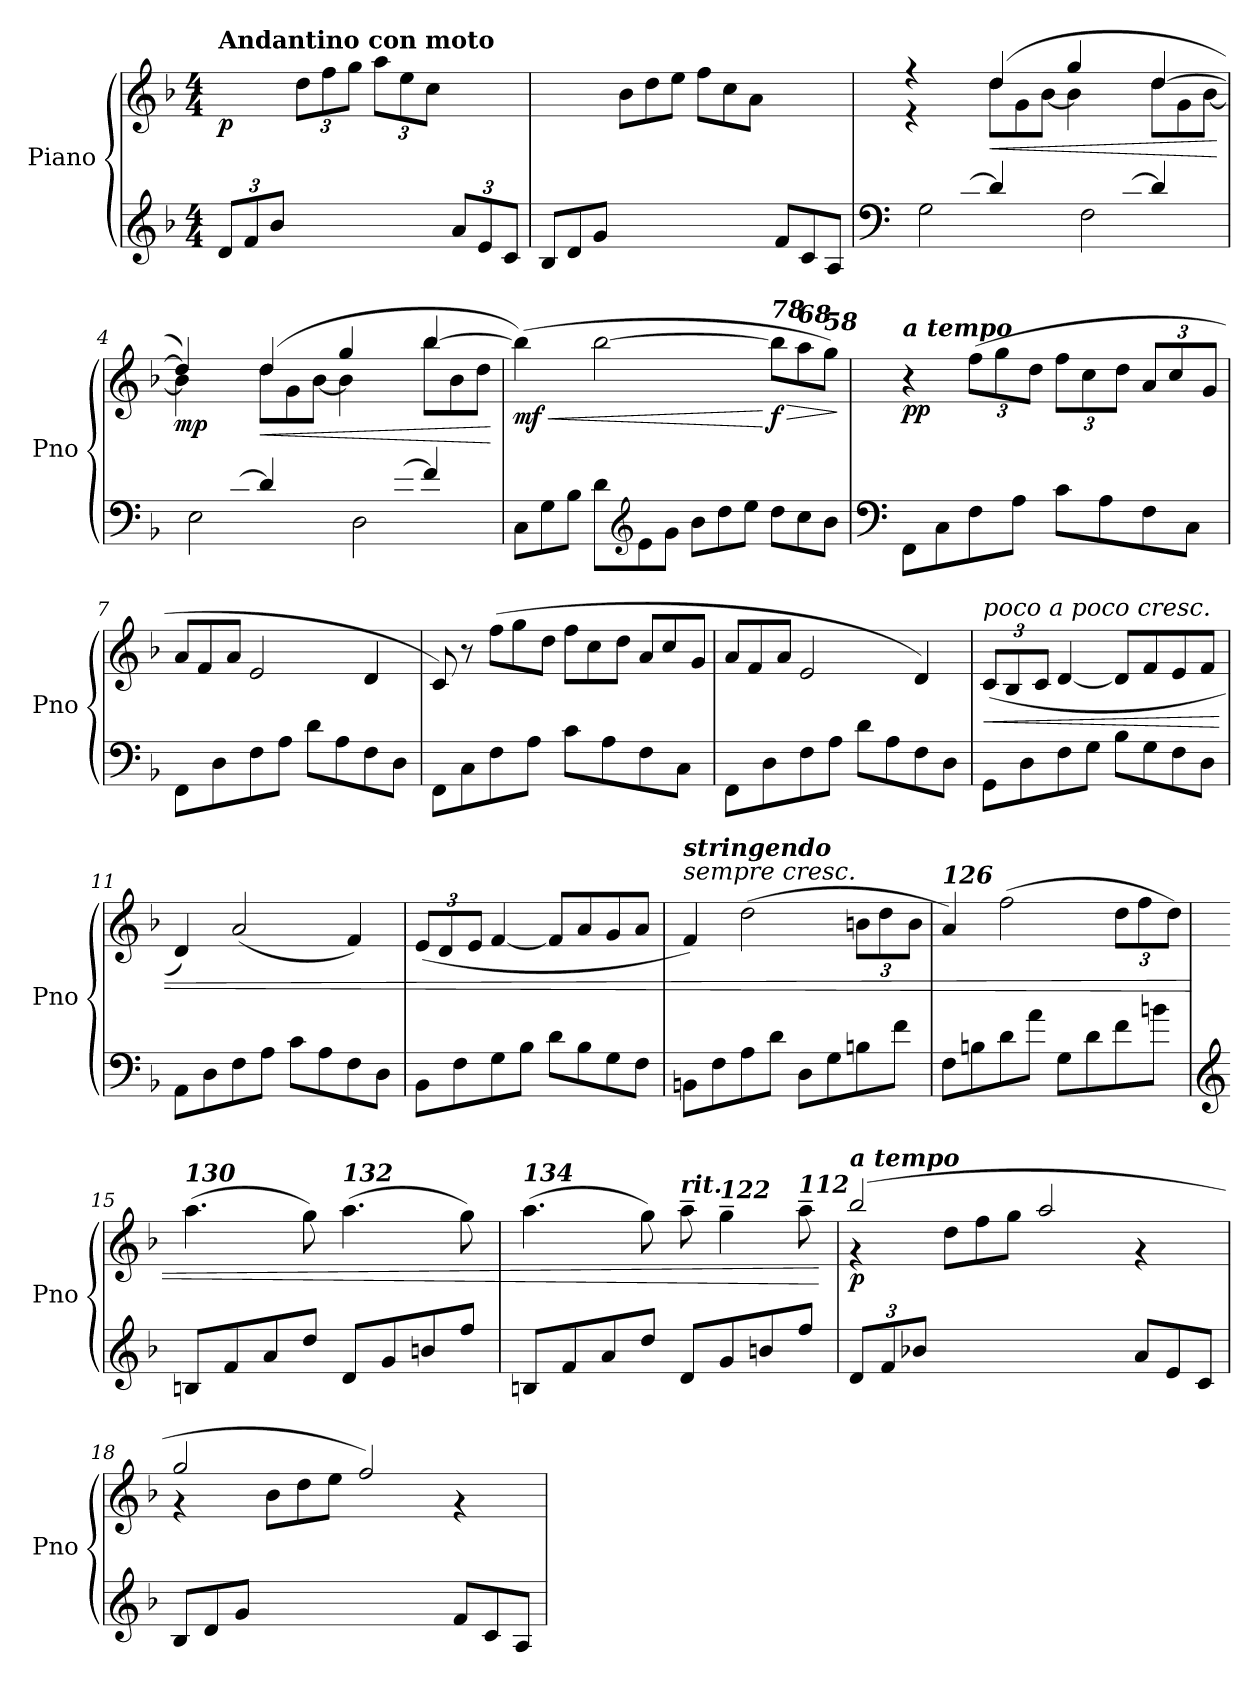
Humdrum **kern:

**kern	**kern	**dynam
*part1	*part1	*part1
*staff2	*staff1	*staff1/2
*I"Piano	*	*
*I'Pno	*	*
*clefG2	*clefG2	*
*k[b-]	*k[b-]	*
*M4/4	*M4/4	*
*Xbrackettup	*	*
=1	=1	=1
!	!LO:TX:a:B:t=Andantino con moto	!
!	!	!LO:DY:b
12d/L	4ryy	p
12f/	.	.
12b-/J	.	.
*	*Xbrackettup	*
4ryy	12dd\L	.
.	12ff\	.
.	12gg\J	.
4ryy	12aa\L	.
.	12ee\	.
.	12cc\J	.
12a/L	4ryy	.
12e/	.	.
12c/J	.	.
=2	=2	=2
*Xtuplet	*	*
12B-/L	4ryy	.
12d/	.	.
12g/J	.	.
*	*Xtuplet	*
4ryy	12b-\L	.
.	12dd\	.
.	12ee\J	.
4ryy	12ff\L	.
.	12cc\	.
.	12a\J	.
12f/L	4ryy	.
12c/	.	.
12A/J	.	.
=3	=3	=3
*clefF4	*	*
*^	*^	*
12G/Lyy	2G\	4r	4r	.
12B-/	.	.	.	.
[12d/J	.	.	.	.
!	!	!	!	!LO:HP:b
4d/]	.	(>4dd/	12dd\L	<
.	.	.	12g\	.
.	.	.	[12b-\J	.
12F/Lyy	2F\	4gg/	4b-\]	.
12B-/	.	.	.	.
[12d/J	.	.	.	.
4d/]	.	[4dd/	12dd\L	.
.	.	.	12g\	.
.	.	.	[12b-\J	.
*v	*v	*	*	*
*	*v	*v	*
.	.	[
!!LO:LB:g=z
=4	=4	=4
*^	*^	*
!	!	!	!	!LO:DY:b
12E/Lyy	2E\	4dd/])	4b-\]	mp
12B-/	.	.	.	.
[12d/J	.	.	.	.
!	!	!	!	!LO:HP:b
4d/]	.	(>4dd/	12dd\L	<
.	.	.	12g\	.
.	.	.	[12b-\J	.
12D/Lyy	2D\	4gg/	4b-\]	.
12B-/	.	.	.	.
[12f/J	.	.	.	.
4f/]	.	[4bb-/	12bb-\L	.
.	.	.	12b-\	.
.	.	.	12dd\J	.
*v	*v	*	*	*
*	*v	*v	*
.	.	[
=5	=5	=5
!	!	!LO:HP:b
!	!	!LO:DY:n=1:b
12C\L	(>4bb-\])	< mf
12G\	.	.
12B-\J	.	.
12d\L	[2bb-\	.
*clefG2	*	*
12e\	.	.
12g\J	.	.
12b-\L	.	.
12dd\	.	.
12ee\J	.	.
!	!LO:TX:a:Bi:t=78	!
!	!	!LO:HP:n=1:b
!	!	!LO:DY:n=2:b
12dd\L	12bb-\L]	[ > f
!	!LO:TX:a:Bi:t=68	!
12cc\	12aa\	.
!	!LO:TX:a:Bi:t=58	!
12b-\J	12gg\J)	.
.	.	]
=6	=6	=6
*clefF4	*	*
!	!LO:TX:a:Bi:t=a tempo	!
!	!	!LO:DY:b
8FF\L	4r	pp
8C\	.	.
*	*tuplet	*
8F\	(>12ff\L	.
.	12gg\	.
8A\J	.	.
.	12dd\J	.
8c\L	12ff\L	.
.	12cc\	.
8A\	.	.
.	12dd\J	.
8F\	12a/L	.
.	12cc/	.
8C\J	.	.
.	12g/J	.
!!LO:LB:g=z
=7	=7	=7
*	*Xtuplet	*
8FF\L	12a/L	.
.	12f/	.
8D\	.	.
.	12a/J	.
8F\	2e/	.
8A\J	.	.
8d\L	.	.
8A\	.	.
8F\	4d/	.
8D\J	.	.
!!LO:LB:g=z
=8	=8	=8
8FF\L	8c/)	.
8C\	8r	.
8F\	(>12ff\L	.
.	12gg\	.
8A\J	.	.
.	12dd\J	.
8c\L	12ff\L	.
.	12cc\	.
8A\	.	.
.	12dd\J	.
8F\	12a/L	.
.	12cc/	.
8C\J	.	.
.	12g/J	.
=9	=9	=9
8FF\L	12a/L	.
.	12f/	.
8D\	.	.
.	12a/J	.
8F\	2e/	.
8A\J	.	.
8d\L	.	.
8A\	.	.
8F\	4d/)	.
8D\J	.	.
=10	=10	=10
*	*tuplet	*
!	!LO:TX:a:i:t=poco a poco cresc.	!
!	!	!LO:HP:b
8GG\L	(<12c/L	<
.	12B-/	.
8D\	.	.
.	12c/J	.
8F\	[4d/	.
8G\J	.	.
8B-\L	8d/L]	.
8G\	8f/	.
8F\	8e/	.
8D\J	8f/J	.
=11	=11	=11
8AA\L	4d/)	.
8D\	.	.
8F\	(<2a/	.
8A\J	.	.
8c\L	.	.
8A\	.	.
8F\	4f/)	.
8D\J	.	.
!!LO:PB:g=z
=12	=12	=12
8BB-\L	(<12e/L	.
.	12d/	.
8F\	.	.
.	12e/J	.
8G\	[4f/	.
8B-\J	.	.
8d\L	8f/L]	.
8B-\	8a/	.
8G\	8g/	.
8F\J	8a/J	.
=13	=13	=13
!	!LO:TX:a:i:t=sempre cresc.	!
!	!LO:TX:a:Bi:t=stringendo	!
8BBn\L	4f/)	.
8F\	.	.
8A\	(>2dd\	.
8d\J	.	.
8D\L	.	.
8G\	.	.
8Bn\	12bn\L	.
.	12dd\	.
8f\J	.	.
.	12b\J	.
=14	=14	=14
!	!LO:TX:a:Bi:t=126	!
8F\L	4a/)	.
8Bn\	.	.
8d\	(>2ff\	.
8a\J	.	.
8G\L	.	.
8d\	.	.
8f\	12dd\L	.
.	12ff\	.
8bn\J	.	.
.	12dd\J)	.
=15	=15	=15
*clefG2	*	*
!	!LO:TX:a:Bi:t=130	!
8Bn/L	(>4.aa\	.
8f/	.	.
8a/	.	.
8dd/J	8gg\)	.
!	!LO:TX:a:Bi:t=132	!
8d/L	(>4.aa\	.
8g/	.	.
8bn/	.	.
8ff/J	8gg\)	.
!!LO:LB:g=z
=16	=16	=16
!	!LO:TX:a:Bi:t=134	!
8Bn/L	(>4.aa\	.
8f/	.	.
8a/	.	.
8dd/J	8gg\)	.
!	!LO:TX:a:Bi:t=rit.	!
8d/L	8aa~\	.
!	!LO:TX:a:Bi:t=122	!
8g/	4gg~\	.
8bn/	.	.
!	!LO:TX:a:Bi:t=112	!
8ff/J	8aa~\	.
.	.	[
!!LO:LB:g=z
=17	=17	=17
*tuplet	*	*
*	*^	*
!	!LO:TX:a:Bi:t=a tempo	!	!
!	!	!	!LO:DY:b
12d/L	(>2bb-/	4r	p
12f/	.	.	.
12b-X/J	.	.	.
*	*	*Xtuplet	*
4ryy	.	12dd\L	.
.	.	12ff\	.
.	.	12gg\J	.
4ryy	2aa/	12aa\Lyy	.
.	.	12ee\	.
.	.	12cc\J	.
*Xtuplet	*	*	*
12a/L	.	4r	.
12e/	.	.	.
12c/J	.	.	.
=18	=18	=18	=18
12B-/L	2gg/	4r	.
12d/	.	.	.
12g/J	.	.	.
4ryy	.	12b-\L	.
.	.	12dd\	.
.	.	12ee\J	.
4ryy	2ff/)	12ff\Lyy	.
.	.	12cc\	.
.	.	12a\J	.
12f/L	.	4r	.
12c/	.	.	.
12A/J	.	.	.
*	*v	*v	*
=	=	=
*-	*-	*-
